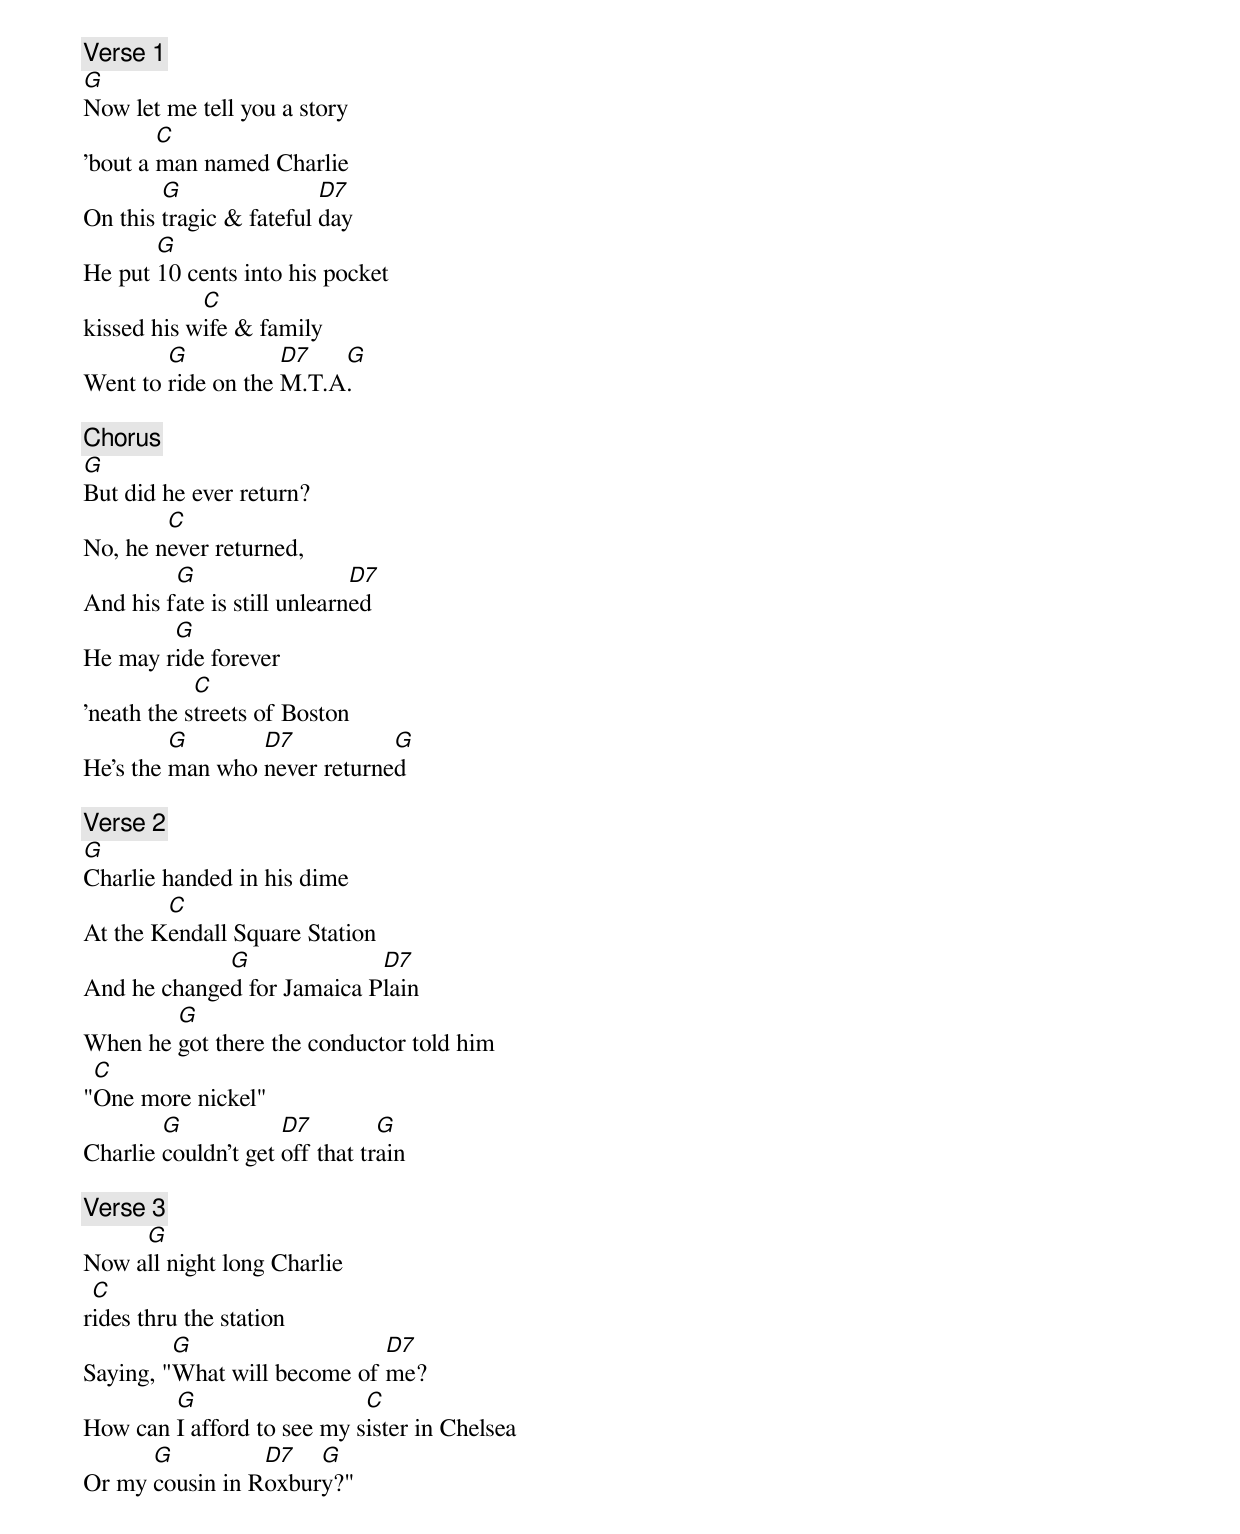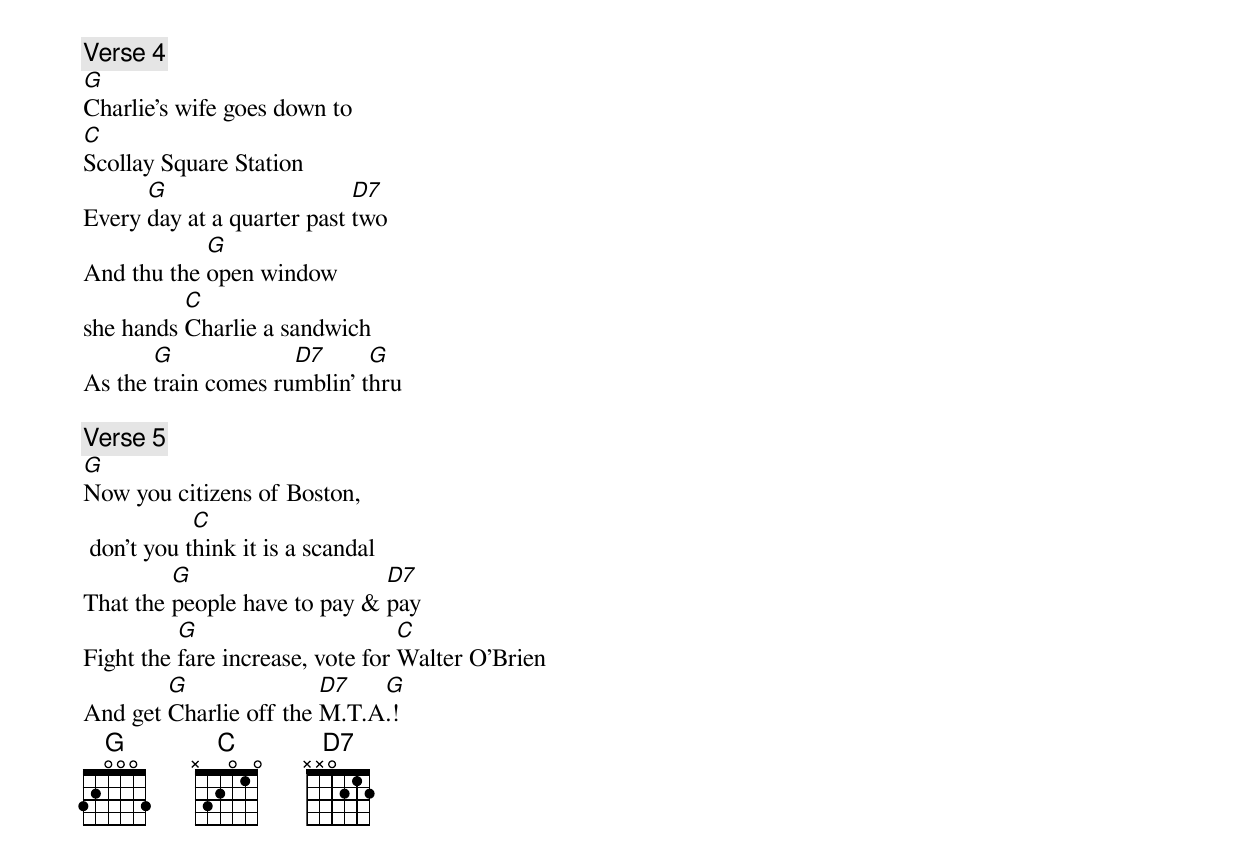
[Verse 1]
G
Now let me tell you a story
        C
'bout a man named Charlie
        G                D7
On this tragic & fateful day
       G
He put 10 cents into his pocket
            C
kissed his wife & family
        G           D7   G
Went to ride on the M.T.A.

[Chorus]
G
But did he ever return?
        C
No, he never returned,
         G                   D7
And his fate is still unlearned
        G
He may ride forever
            C
'neath the streets of Boston
         G       D7           G
He's the man who never returned

[Verse 2]
G
Charlie handed in his dime
        C
At the Kendall Square Station
             G              D7
And he changed for Jamaica Plain
        G
When he got there the conductor told him
 C
"One more nickel"
        G            D7         G
Charlie couldn't get off that train

[Verse 3]
     G
Now all night long Charlie
 C
rides thru the station
         G                   D7
Saying, "What will become of me?
        G                   C
How can I afford to see my sister in Chelsea
      G          D7   G
Or my cousin in Roxbury?"

[Verse 4]
G
Charlie's wife goes down to
C
Scollay Square Station
      G                     D7
Every day at a quarter past two
            G
And thu the open window
          C
she hands Charlie a sandwich
       G             D7      G
As the train comes rumblin' thru

[Verse 5]
G
Now you citizens of Boston,
            C
 don't you think it is a scandal
         G                    D7
That the people have to pay & pay
          G                       C
Fight the fare increase, vote for Walter O'Brien
        G               D7   G
And get Charlie off the M.T.A.!
